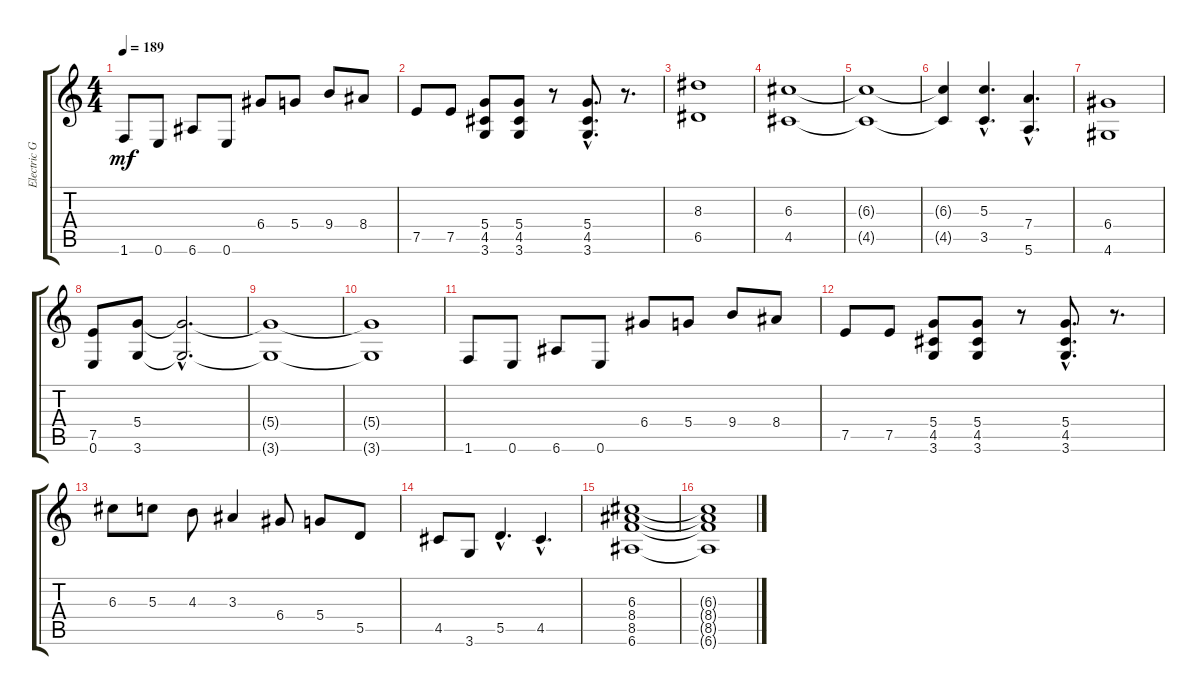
\track ("Electric Guitar Right" "Electric G") {instrument distortionguitar}
\staff {score tabs}
\tuning (E4 B3 G3 D3 A2 E2) {hide}
\ts (4 4)
\tempo 189
\clef g2
\ks c
1.6.8{dy mf} 0.6.8 6.6.8 0.6.8 6.4.8 5.4.8 9.4.8 8.4.8 |
7.5.8 7.5.8 (5.4 4.5 3.6).8 (5.4 4.5 3.6).8 r.8 (5.4{hac} 4.5{hac} 3.6{hac}).8{d} r.8{d} |
(8.3 6.5).1 |
(6.3 4.5).1 |
(6.3{t} 4.5{t}).1 |
(6.3{t} 4.5{t}).4 (5.3{hac} 3.5{hac}).4{d} (7.4{hac} 5.6{hac}).4{d} |
(6.4 4.6).1 |
(7.5 0.6).8 (5.4 3.6).8 (5.4{hac t} 3.6{hac t}).2{d} |
(5.4{t} 3.6{t}).1 |
(5.4{t} 3.6{t}).1 |
1.6.8 0.6.8 6.6.8 0.6.8 6.4.8 5.4.8 9.4.8 8.4.8 |
7.5.8 7.5.8 (5.4 4.5 3.6).8 (5.4 4.5 3.6).8 r.8 (5.4{hac} 4.5{hac} 3.6{hac}).8{d} r.8{d} |
6.3.8 5.3.8 4.3.8 3.3.4 6.4.8 5.4.8 5.5.8 |
4.5.8 3.6.8 5.5{hac}.4{d} 4.5{hac}.4{d} |
(6.3 8.4 8.5 6.6).1 |
(6.3{t} 8.4{t} 8.5{t} 6.6{t}).1
